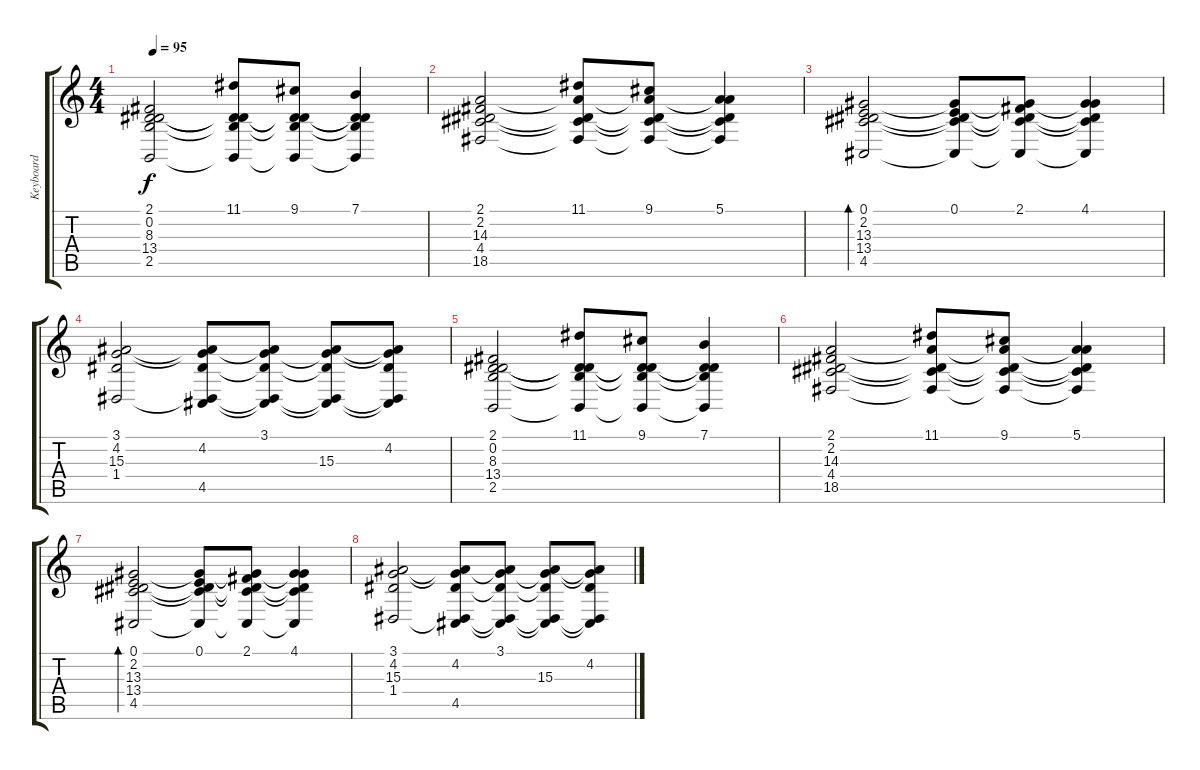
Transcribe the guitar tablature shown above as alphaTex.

\track ("Keyboard" "Keyboard") {instrument honkytonkpiano}
\staff {score tabs}
\tuning (E4 B3 G3 D3 A2 E2) {hide}
\ts (4 4)
\tempo 95
\clef g2
\ks c
(2.1 0.2 8.3 13.4 2.5).2{dy f volume 4 instrument honkytonkpiano} (11.1 0.2{t} 8.3{t} 13.4{t} 2.5{t}).8 (9.1 0.2{t} 8.3{t} 13.4{t} 2.5{t}).8 (7.1 0.2{t} 8.3{t} 13.4{t} 2.5{t}).4 |
(2.1 2.2 14.3 4.4 18.5).2 (11.1 2.2{t} 14.3{t} 4.4{t} 18.5{t}).8 (9.1 2.2{t} 14.3{t} 4.4{t} 18.5{t}).8 (5.1 2.2{t} 14.3{t} 4.4{t} 18.5{t}).4 |
(0.1 2.2 13.3 13.4 4.5).2{bd 120} (0.1 2.2{t} 13.3{t} 13.4{t} 4.5{t}).8 (2.1 2.2{t} 13.3{t} 13.4{t} 4.5{t}).8 (4.1 2.2{t} 13.3{t} 13.4{t} 4.5{t}).4 |
(3.1 4.2 15.3 1.4).2 (3.1{t} 4.2 15.3{t} 1.4{t} 4.5).8 (3.1 4.2{t} 15.3{t} 1.4{t} 4.5{t}).8 (3.1{t} 4.2{t} 15.3 1.4{t} 4.5{t}).8 (3.1{t} 4.2 15.3{t} 1.4{t} 4.5{t}).8 |
(2.1 0.2 8.3 13.4 2.5).2{volume 0} (11.1 0.2{t} 8.3{t} 13.4{t} 2.5{t}).8 (9.1 0.2{t} 8.3{t} 13.4{t} 2.5{t}).8 (7.1 0.2{t} 8.3{t} 13.4{t} 2.5{t}).4 |
(2.1 2.2 14.3 4.4 18.5).2 (11.1 2.2{t} 14.3{t} 4.4{t} 18.5{t}).8 (9.1 2.2{t} 14.3{t} 4.4{t} 18.5{t}).8 (5.1 2.2{t} 14.3{t} 4.4{t} 18.5{t}).4 |
(0.1 2.2 13.3 13.4 4.5).2{bd 120} (0.1 2.2{t} 13.3{t} 13.4{t} 4.5{t}).8 (2.1 2.2{t} 13.3{t} 13.4{t} 4.5{t}).8 (4.1 2.2{t} 13.3{t} 13.4{t} 4.5{t}).4 |
(3.1 4.2 15.3 1.4).2 (3.1{t} 4.2 15.3{t} 1.4{t} 4.5).8 (3.1 4.2{t} 15.3{t} 1.4{t} 4.5{t}).8 (3.1{t} 4.2{t} 15.3 1.4{t} 4.5{t}).8 (3.1{t} 4.2 15.3{t} 1.4{t} 4.5{t}).8
